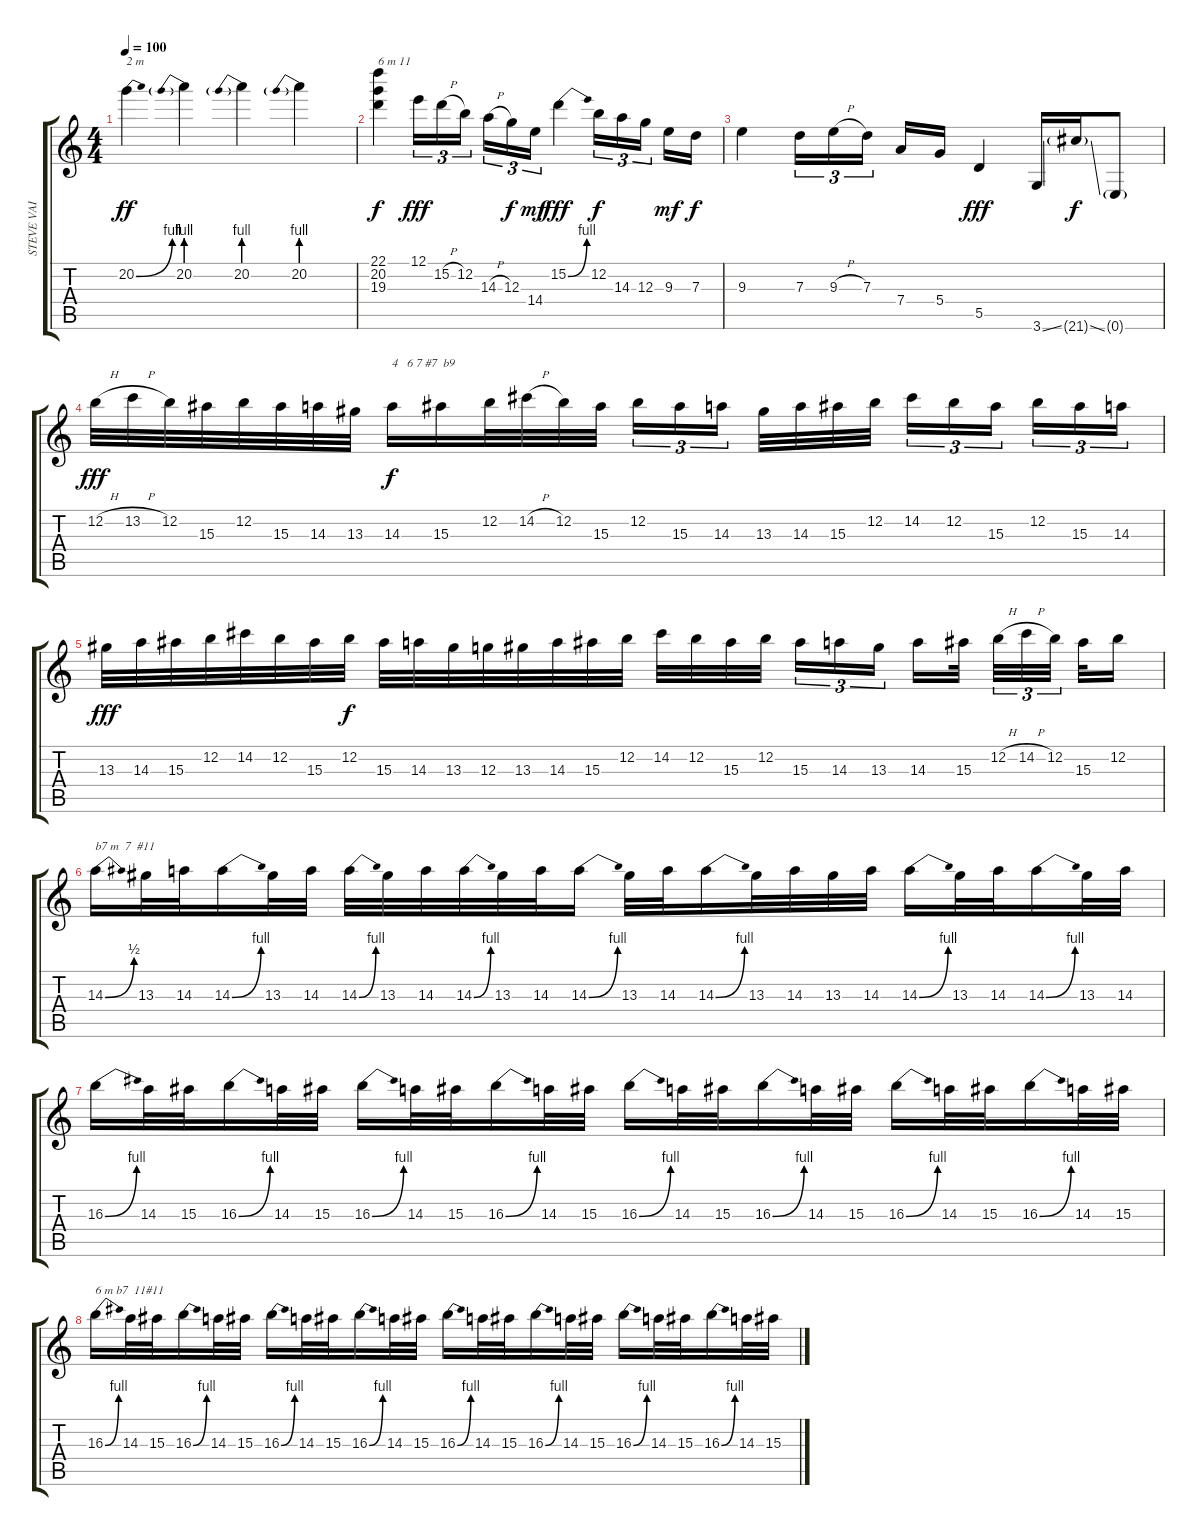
\track ("STEVE VAI" "STEVE VAI") {instrument overdrivenguitar}
\staff {score tabs}
\tuning (E4 B3 G3 D3 A2 E2) {hide}
\ts (4 4)
\tempo 100
\clef g2
\ks c
20.2{be (bend 0 0 60 4)}.4{txt "2 m" dy ff} 20.2{be (prebend 0 4 60 4)}.4 20.2{be (prebend 0 4 60 4)}.4 20.2{be (prebend 0 4 60 4)}.4 |
(22.1 20.2 19.3).4{txt "6 m 11" dy f} 12.1.16{tu (3 2) dy fff} 15.2{h}.16{tu (3 2)} 12.2.16{tu (3 2) beam splitsecondary} 14.3{h}.16{tu (3 2)} 12.3.16{tu (3 2) dy f} 14.4.16{tu (3 2) dy mf} 15.2{be (bend 0 0 60 4)}.4{dy fff} 12.2.16{tu (3 2) dy f} 14.3.16{tu (3 2)} 12.3.16{tu (3 2) beam splitsecondary} 9.3.16{dy mf} 7.3.16{dy f} |
9.3.4 7.3.16{tu (3 2)} 9.3{h}.16{tu (3 2)} 7.3.16{tu (3 2) beam splitsecondary} 7.4.16 5.4.16 5.5.4{dy fff} 3.6{ss}.16 21.6{ss g}.16{dy f} 0.6{g}.8 |
12.2{h}.32{txt "" dy fff} 13.2{h}.32 12.2.32 15.3.32 12.2.32 15.3.32 14.3.32 13.3.32 14.3.16{txt "4   6 7 #7  b9" dy f} 15.3.16 12.2.32 14.2{h}.32 12.2.32 15.3.32 12.2.16{tu (3 2)} 15.3.16{tu (3 2)} 14.3.16{tu (3 2) beam splitsecondary} 13.3.32 14.3.32 15.3.32 12.2.32 14.2.16{tu (3 2)} 12.2.16{tu (3 2)} 15.3.16{tu (3 2) beam splitsecondary} 12.2.16{tu (3 2)} 15.3.16{tu (3 2)} 14.3.16{tu (3 2)} |
13.3.32{dy fff} 14.3.32 15.3.32 12.2.32 14.2.32 12.2.32 15.3.32 12.2.32{dy f} 15.3.32 14.3.32 13.3.32 12.3.32 13.3.32 14.3.32 15.3.32 12.2.32 14.2.32 12.2.32 15.3.32 12.2.32{beam splitsecondary} 15.3.16{tu (3 2)} 14.3.16{tu (3 2)} 13.3.16{tu (3 2)} 14.3.16 15.3.32{beam splitsecondary} 12.2{h}.32{tu (3 2)} 14.2{h}.32{tu (3 2)} 12.2.32{tu (3 2) beam splitsecondary} 15.3.32 12.2.16 |
14.3{be (bend 0 0 60 2)}.16{txt "b7 m  7  #11"} 13.3.32 14.3.32 14.3{be (bend 0 0 60 4)}.16 13.3.32 14.3.32 14.3{be (bend 0 0 60 4)}.32 13.3.32 14.3.32 14.3{be (bend 0 0 60 4)}.32 13.3.32 14.3.32 14.3{be (bend 0 0 60 4)}.16 13.3.32 14.3.32 14.3{be (bend 0 0 60 4)}.16 13.3.32 14.3.32 13.3.32 14.3.32 14.3{be (bend 0 0 60 4)}.16 13.3.32 14.3.32 14.3{be (bend 0 0 60 4)}.16 13.3.32 14.3.32 |
16.3{be (bend 0 0 60 4)}.16{txt ""} 14.3.32 15.3.32 16.3{be (bend 0 0 60 4)}.16 14.3.32 15.3.32 16.3{be (bend 0 0 60 4)}.16 14.3.32 15.3.32 16.3{be (bend 0 0 60 4)}.16 14.3.32 15.3.32 16.3{be (bend 0 0 60 4)}.16 14.3.32 15.3.32 16.3{be (bend 0 0 60 4)}.16 14.3.32 15.3.32 16.3{be (bend 0 0 60 4)}.16 14.3.32 15.3.32 16.3{be (bend 0 0 60 4)}.16 14.3.32 15.3.32 |
16.3{be (bend 0 0 60 4)}.16{txt "6 m b7  11#11"} 14.3.32 15.3.32 16.3{be (bend 0 0 60 4)}.16 14.3.32 15.3.32 16.3{be (bend 0 0 60 4)}.16 14.3.32 15.3.32 16.3{be (bend 0 0 60 4)}.16 14.3.32 15.3.32 16.3{be (bend 0 0 60 4)}.16 14.3.32 15.3.32 16.3{be (bend 0 0 60 4)}.16 14.3.32 15.3.32 16.3{be (bend 0 0 60 4)}.16 14.3.32 15.3.32 16.3{be (bend 0 0 60 4)}.16 14.3.32 15.3.32
